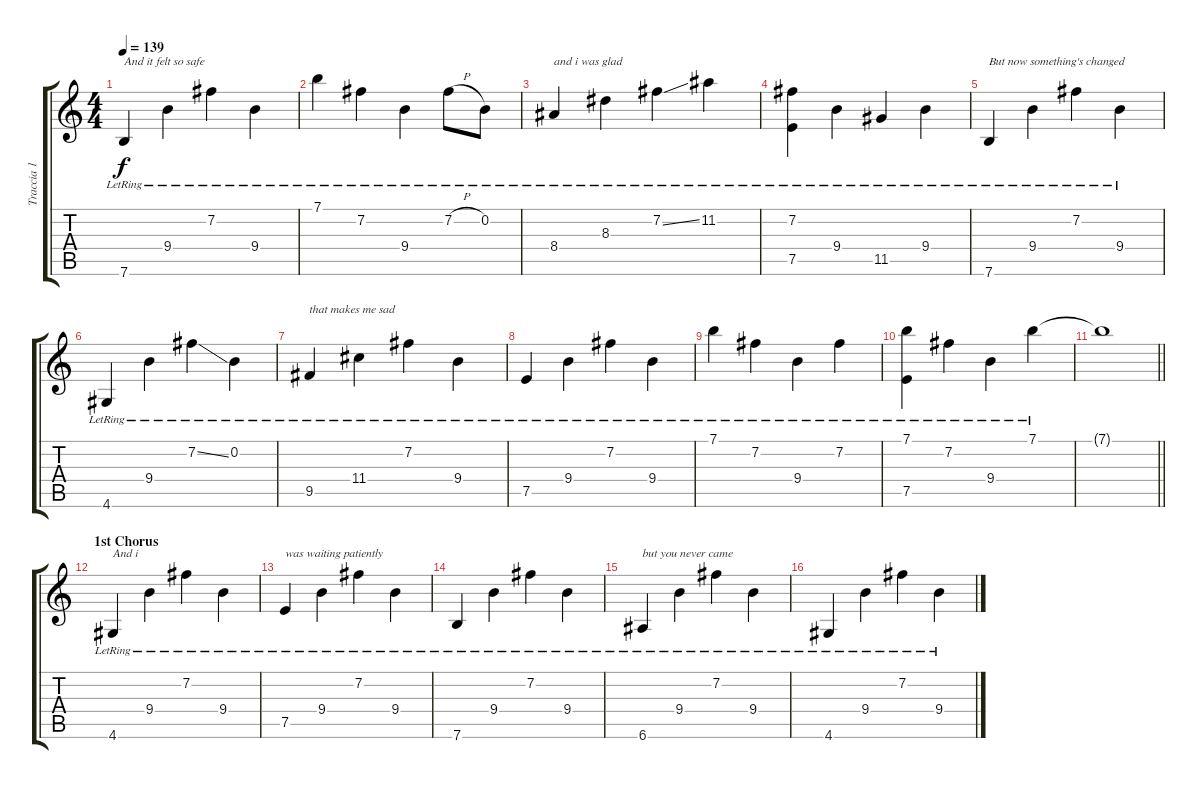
\track ("Traccia 1" "Traccia 1") {instrument acousticguitarsteel}
\staff {score tabs}
\tuning (E4 B3 G3 D3 A2 E2) {hide}
\ts (4 4)
\tempo 139
\clef g2
\ks c
7.6{lr}.4{txt "And it felt so safe" dy f} 9.4{lr}.4 7.2{lr}.4 9.4{lr}.4 |
7.1{lr}.4 7.2{lr}.4 9.4{lr}.4 7.2{h lr}.8 0.2{lr}.8 |
8.4{lr}.4{txt "and i was glad"} 8.3{lr}.4 7.2{ss lr}.4 11.2{lr}.4 |
(7.2{lr} 7.5).4 9.4{lr}.4 11.5{lr}.4 9.4{lr}.4 |
7.6{lr}.4{txt "But now something's changed"} 9.4{lr}.4 7.2{lr}.4 9.4{lr}.4 |
4.6{lr}.4 9.4{lr}.4 7.2{ss lr}.4 0.2{lr}.4 |
9.5{lr}.4{txt "that makes me sad"} 11.4{lr}.4 7.2{lr}.4 9.4{lr}.4 |
7.5{lr}.4 9.4{lr}.4 7.2{lr}.4 9.4{lr}.4 |
7.1{lr}.4 7.2{lr}.4 9.4{lr}.4 7.2{lr}.4 |
(7.1{lr} 7.5).4 7.2{lr}.4 9.4{lr}.4 7.1{lr}.4 |
\barLineRight lightlight
7.1{t}.1 |
\section ("" "1st Chorus")
4.6{lr}.4{txt "And i"} 9.4{lr}.4 7.2{lr}.4 9.4{lr}.4 |
7.5{lr}.4{txt "was waiting patiently"} 9.4{lr}.4 7.2{lr}.4 9.4{lr}.4 |
7.6{lr}.4 9.4{lr}.4 7.2{lr}.4 9.4{lr}.4 |
6.6{lr}.4{txt "but you never came"} 9.4{lr}.4 7.2{lr}.4 9.4{lr}.4 |
4.6{lr}.4 9.4{lr}.4 7.2{lr}.4 9.4{lr}.4
